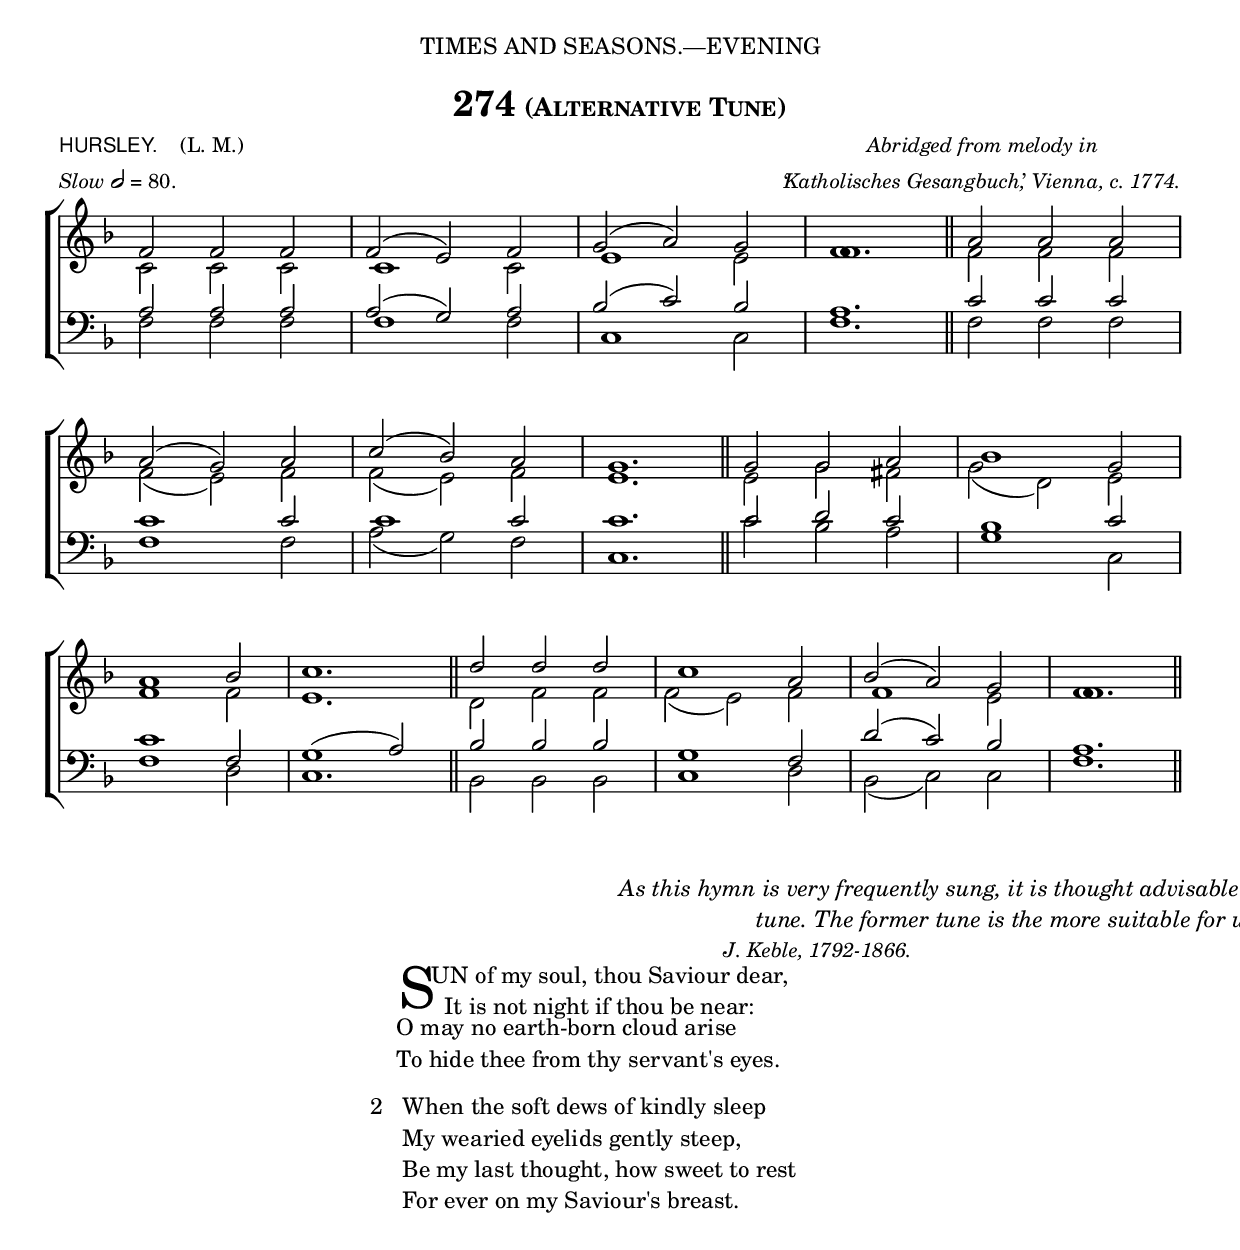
%%%% 423.png
%%%% Hymn 274 Alternative tune Herr Gott Vater Sun 0f my soul, thou saviour dear
%%%% Rev 1.

\version "2.10"

\header {
  dedication = \markup {  \center-align { "TIMES AND SEASONS.—EVENING"
	\hspace #0.1 }}	
	
  title = \markup { "274" \large \smallCaps "(Alternative Tune)" }

  meter = \markup { \small { \column { \line { \sans "HURSLEY." \hspace #1 \roman " (L. M.)" } 
                            \line { { \italic "Slow" \general-align #Y #DOWN \note #"2" #0.5 "= 80." } } }} }
 
  arranger = \markup { \small { \center-align { 
		 \line { \italic  "Abridged from melody in" }
				 \line { "‘" \hspace #-1 \italic "Katholisches Gesangbuch," \hspace #-1 "’" \italic "Vienna, c. 1774." } }} }
 
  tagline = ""
}

%%%%%%%%%%%%%%%%%%%%%%%%%%% Macros

%%% Mergedotted. Macro to pull note slightly leftwards.  Used to produce those partially merged wholenotes 
%%% Turns one dot off as there is only one dot for the two merged notes.

mergedotted = { \once \override Dots #'transparent = ##t
          \once \override NoteColumn #'force-hshift = #-0.01 }
	
%%% pushes notecolumn slightly to the right
push = \once \override NoteColumn #'force-hshift = #0.4

 
%% Used to pull a note left. Used when a slurred note pair straddles a longer note above when notecolumn force-hshift does not work 		 
straddle =  { \once \override Score.SeparationItem #'padding = #2
              \once \override NoteHead #'X-offset = #-1.2
              \once \override Stem #'X-offset = #-1.2 }

%%%%%%%%%%%%%%%%%%%%%%%%%%% End of macro definitions

%%% SATB voices

global = {
  \time 3/2
  \key f \major
  \set Staff.midiInstrument = "church organ"
}

soprano = \relative c' { 
  f2 f2 f2 | f2 ( e2 -) f2 | g2 ( a2 -) g2 |  \mergedotted  f1. \bar "||" a2 a2 a2 | \break
  a2 ( g2 -) a2 | c2 ( bes2 -) a2 | g1. \bar "||" g2 g2 a2 | bes1 g2 | \break
  a1 bes2 | c1. \bar "||" d2 d2 d2 | c1 a2 | bes2 ( a2 -) g2 | \mergedotted f1. \bar "||" 
}
   
alto = \relative c' {  
  c2 c2 c2 | \push c1 c2 | \push e1 e2 | f1. \bar "||" f2 f2 f2 |
  f2 ( e2 -) f2 | f2 ( e2 -) f2 | e1. \bar "||" e2 g2 fis2 | \straddle g2 ( d2 -) e2 | 
  f1 f2 | e1. \bar "||" d2 f2 f2 | \straddle f2 ( e2 -) f2 | \push f1 e2 |  f1. \bar "||"
}

tenor = \relative c {\clef bass 
  a'2 a2 a2 | a2 ( g2 -) a2 | bes2 ( c2 -) bes2 | a1. \bar "||" c2 c2 c2 | 
  c1 c2 | \push c1 c2 | c1. \bar "||" c2 d2 c2 | bes1 c2 |
  c1 f,2 | g1 ( a2 -) \bar "||" bes2 bes2 bes2 | g1 f2 | d'2 ( c2 -) bes2 | a1. \bar "||" 
}

bass = \relative c {\clef bass 
  f2 f2 f2 | \push f1 f2 | \push c1 c2 | f1. \bar "||" f2 f2 f2 | 
  f1 f2 | a2 ( g2 -) f2 | c1. \bar "||" c'2 bes2 a2 | g1 c,2 | 
  f1 d2 | c1. \bar "||" bes2 bes2 bes2 | c1 d2 | bes2 ( c2 -) c2 |  f1. \bar "||" 
}


#(ly:set-option 'point-and-click #f)

\paper {
  #(set-paper-size "a4")
%  annotate-spacing = ##t
  print-page-number = ##f
  ragged-last-bottom = ##t
  ragged-bottom = ##t
}

\book{

%%% Score block	

\score{
\new ChoirStaff	
<<
	\context Staff = upper << 
	\context Voice = sopranos { \voiceOne \global \soprano }
	\context Voice = altos    { \voiceTwo \global \alto }
	                      >>
		      
	\context Staff = lower <<
	\context Voice = tenors { \voiceOne \global \tenor }
	\context Voice = basses { \voiceTwo \global \bass }
			        >>
>>
\layout {
		indent=0
		\context { \Score \remove "Bar_number_engraver" }
		\context { \Staff \remove "Time_signature_engraver" }
		\context { \Score \remove "Mark_engraver"  }
                \context { \Staff \consists "Mark_engraver"  }
	} %% close layout

\midi { \context { \Score tempoWholesPerMinute = #(ly:make-moment 80 2) }}      
  	
	
} %%% Score bracket

%%% Hymn Note 

\markup { \hspace #54 \center-align {
	\line {  \italic "As this hymn is very frequently sung, it is thought advisable to add here an alternative" } 
        \line {  \italic "tune. The former tune is the more suitable for use in church."  } 
}}



%%% Lyric attributions and titles

\markup { "                "}

\markup { \small { \hspace #64 \italic "J. Keble, 1792-1866." }}

%%% Lyrics

\markup { \hspace #30 %%add space as necc. to center the column
          \column { %% super column of everything
	              \column { %% verse 1 is a column of 2 lines  
	                  \line { \hspace #2.8 \column { \lower #2.4 \fontsize #8 "S" }   %%Drop Cap goes here
				  \hspace #-1.0    %% adjust this if other letters are too far from Drop Cap
				  \column  { \raise #0.0 "UN of my soul, thou Saviour dear,"
			                                 "  It is not night if thou be near:" } }          
	                  \line {  \hspace #2.5  %%adjust hspace until this line left edge is flush with Drop Cap
				   \lower  #1.56  %%adjust this until the line spacing looks right
				   \column {   
					   "O may no earth-born cloud arise"
					   "To hide thee from thy servant's eyes."
					   "      " %%% adds vertical spacing between verses
			  		}}
		      }  
		       \line {  "2  "
			   \column {
				   "When the soft dews of kindly sleep"
				   "My wearied eyelids gently steep,"
				   "Be my last thought, how sweet to rest"
				   "For ever on my Saviour's breast."
				    "      " %%% adds vertical spacing between verses
		       }}
  
	  } %%% end super column
}

%%fake score block to occupy space and force a pagebreak.  Can't think of a better way of doing this.
\score{
	{s4 }
\header { breakbefore = ##f piece = ##f opus = ##f tagline = ##f }
\layout{	
	\context { \Staff
		\remove Time_signature_engraver
		\remove Key_engraver
		\remove Clef_engraver
		\remove Staff_symbol_engraver
}}}

%%% Second page
%%% Continuation of lyrics

\markup { \hspace #30 %%add space as necc. to center the column
          \column { %% super column of everything
			\hspace #1 % adds vertical spacing between verses
			\line { "3   "
				\column {
				   "Abide with me from morn till eve,"
				   "For without thee I cannot live;"
				   "Abide with me when night is nigh,"
				   "For without thee I dare not die."
			           "      " %%% adds vertical spacing between verses
			}} 
			\line {"4   "
				\column {
					"If some poor wand'ring child of thine"
					"Have spurned to-day the voice divine,"
					"Now, Lord, the gracious work begin;"
					"Let him no more lie down in sin."
					 "      " %%% adds vertical spacing between verses
			}}
			\line {"5   "
				\column {
					"Watch by the sick; enrich the poor"
					"With blessings from thy boundless store;"
					"Be every mourner's sleep to-night"
					"Like infant's slumbers, pure and light."
					 "      " %%% adds vertical spacing between verses
			}}
			\line {"6.  "
				\column {
					"Come near and bless us when we wake,"
					"Ere through the world our way we take;"
					"Till in the ocean of thy love"
					"We lose ourselves in heaven above."  
					 "      " %%% adds vertical spacing between verses
			}}
	  }

} %%% lyric markup bracket

%%% Amen score block
\score{
  \new ChoirStaff
   <<
        \context Staff = upper \with { fontSize = #-3  \override StaffSymbol #'staff-space = #(magstep -2) }  
	                      << 
	\context Voice = "sopranos" { \relative c' { \clef treble \global \voiceOne  f1 f1  \bar "||" }}
	\context Voice = "altos"    { \relative c' {  \clef treble \global \voiceTwo d1 c1 \bar "||" }}
	                      >>
			      
	\context Lyrics \lyricsto "altos" { \override LyricText #'font-size = #-1 A -- men. }
	
	\context Staff = lower \with { fontSize = #-3  \override StaffSymbol #'staff-space = #(magstep -2) }  
	                       <<
	\context Voice = "tenors" { \relative c { \clef bass \global \voiceThree bes'1 a1   \bar "||" }}
	\context Voice = "basses" { \relative c { \clef bass \global \voiceFour  bes1 f'1  \bar "||" }}
			        >> 
  >>			      
\header { breakbefore = ##f piece = " " opus = " " }
\layout { 
	\context { \Score timing = ##f }
	ragged-right = ##t
	indent = 15\cm
	\context { \Staff \remove Time_signature_engraver }

       }

\midi { \context { \Score tempoWholesPerMinute = #(ly:make-moment 80 2) }}  %%Amen midi       
       
}  


} %%% book bracket
